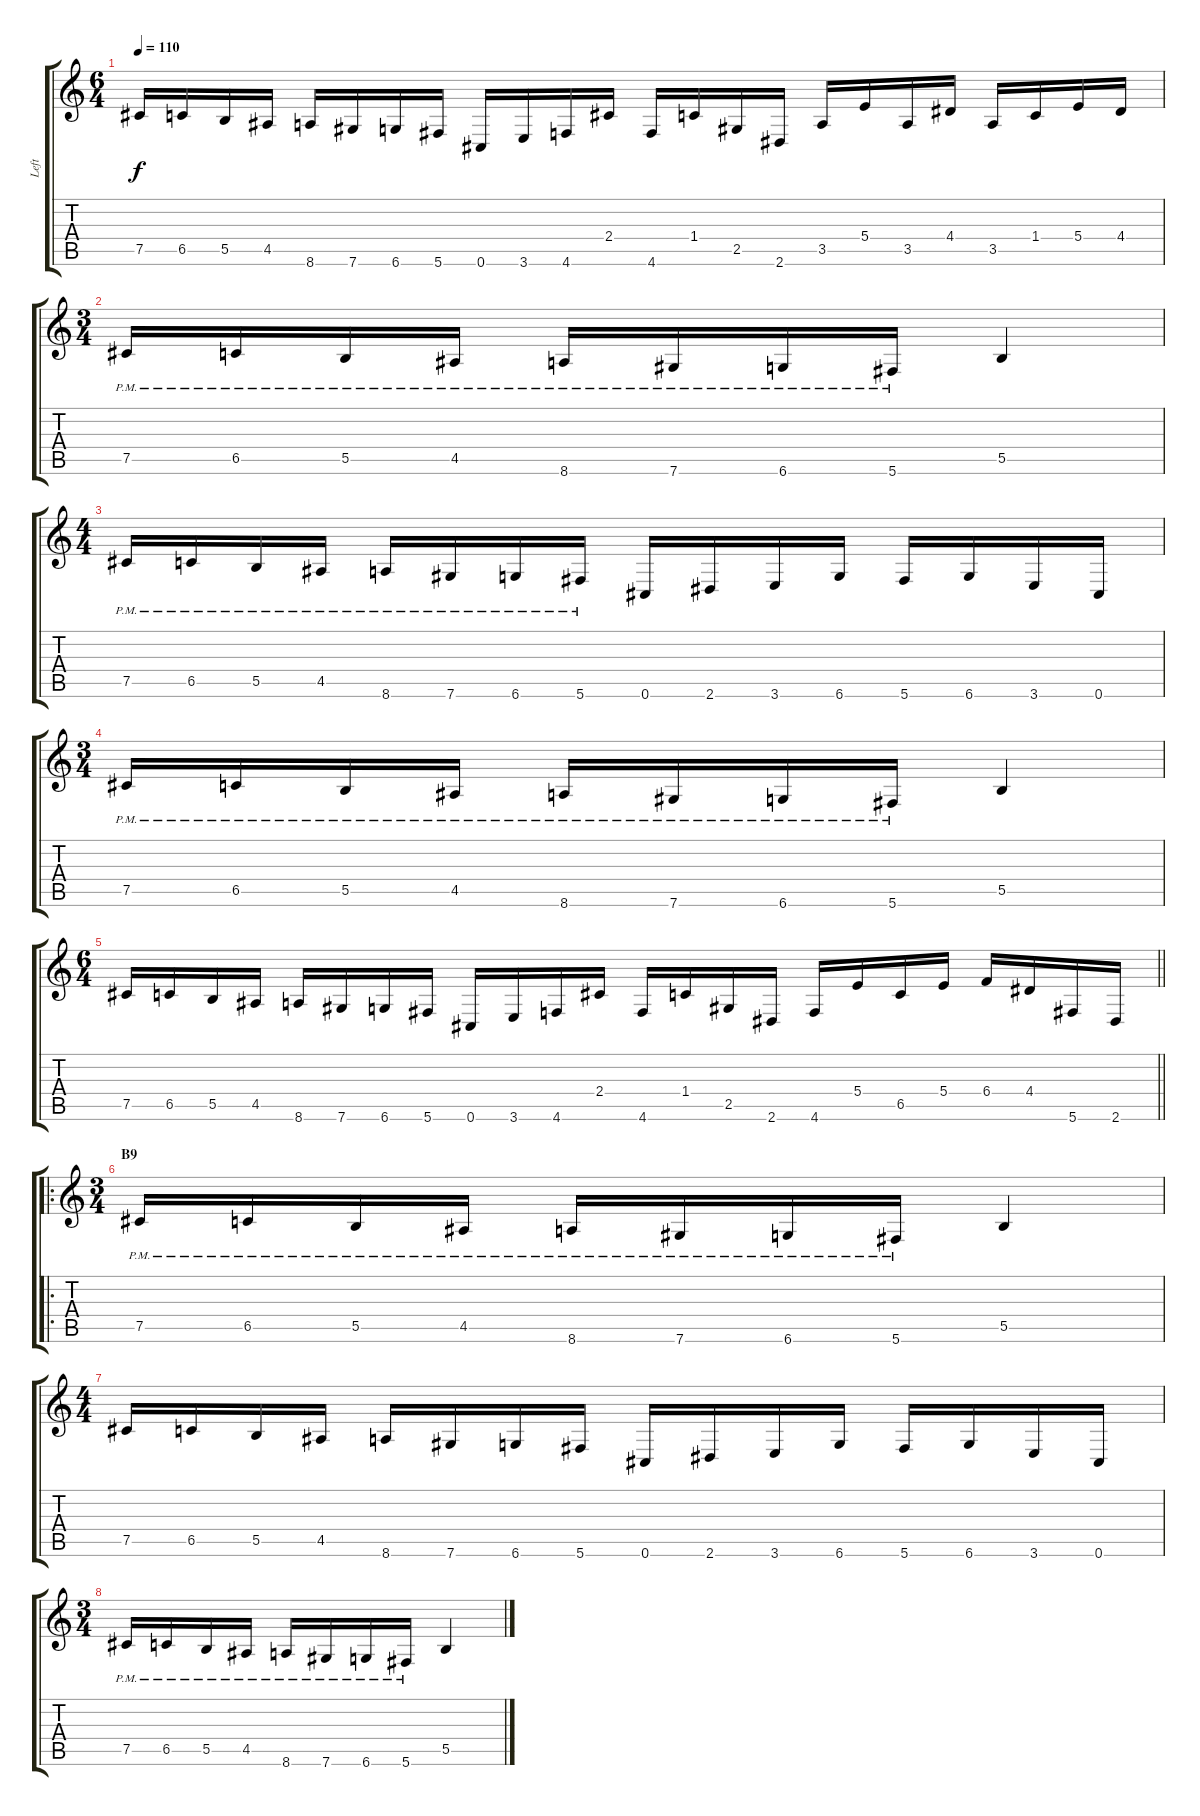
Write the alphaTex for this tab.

\track ("Left" "Left") {instrument distortionguitar}
\staff {score tabs}
\tuning (Db4 Ab3 E3 B2 Gb2 Db2) {hide}
\ts (6 4)
\tempo 110
\clef g2
\ks c
7.5.16{dy f} 6.5.16 5.5.16 4.5.16 8.6.16 7.6.16 6.6.16 5.6.16 0.6.16 3.6.16 4.6.16 2.4.16 4.6.16 1.4.16 2.5.16 2.6.16 3.5.16 5.4.16 3.5.16 4.4.16 3.5.16 1.4.16 5.4.16 4.4.16 |
\ts (3 4)
7.5{pm}.16 6.5{pm}.16 5.5{pm}.16 4.5{pm}.16 8.6{pm}.16 7.6{pm}.16 6.6{pm}.16 5.6{pm}.16 5.5.4 |
\ts (4 4)
7.5{pm}.16 6.5{pm}.16 5.5{pm}.16 4.5{pm}.16 8.6{pm}.16 7.6{pm}.16 6.6{pm}.16 5.6{pm}.16 0.6.16 2.6.16 3.6.16 6.6.16 5.6.16 6.6.16 3.6.16 0.6.16 |
\ts (3 4)
7.5{pm}.16 6.5{pm}.16 5.5{pm}.16 4.5{pm}.16 8.6{pm}.16 7.6{pm}.16 6.6{pm}.16 5.6{pm}.16 5.5.4 |
\ts (6 4)
\barLineRight lightlight
7.5.16 6.5.16 5.5.16 4.5.16 8.6.16 7.6.16 6.6.16 5.6.16 0.6.16 3.6.16 4.6.16 2.4.16 4.6.16 1.4.16 2.5.16 2.6.16 4.6.16 5.4.16 6.5.16 5.4.16 6.4.16 4.4.16 5.6.16 2.6.16 |
\ro
\ts (3 4)
\section ("" "B9")
7.5{pm}.16 6.5{pm}.16 5.5{pm}.16 4.5{pm}.16 8.6{pm}.16 7.6{pm}.16 6.6{pm}.16 5.6{pm}.16 5.5.4 |
\ts (4 4)
7.5.16 6.5.16 5.5.16 4.5.16 8.6.16 7.6.16 6.6.16 5.6.16 0.6.16 2.6.16 3.6.16 6.6.16 5.6.16 6.6.16 3.6.16 0.6.16 |
\ts (3 4)
7.5{pm}.16 6.5{pm}.16 5.5{pm}.16 4.5{pm}.16 8.6{pm}.16 7.6{pm}.16 6.6{pm}.16 5.6{pm}.16 5.5.4
